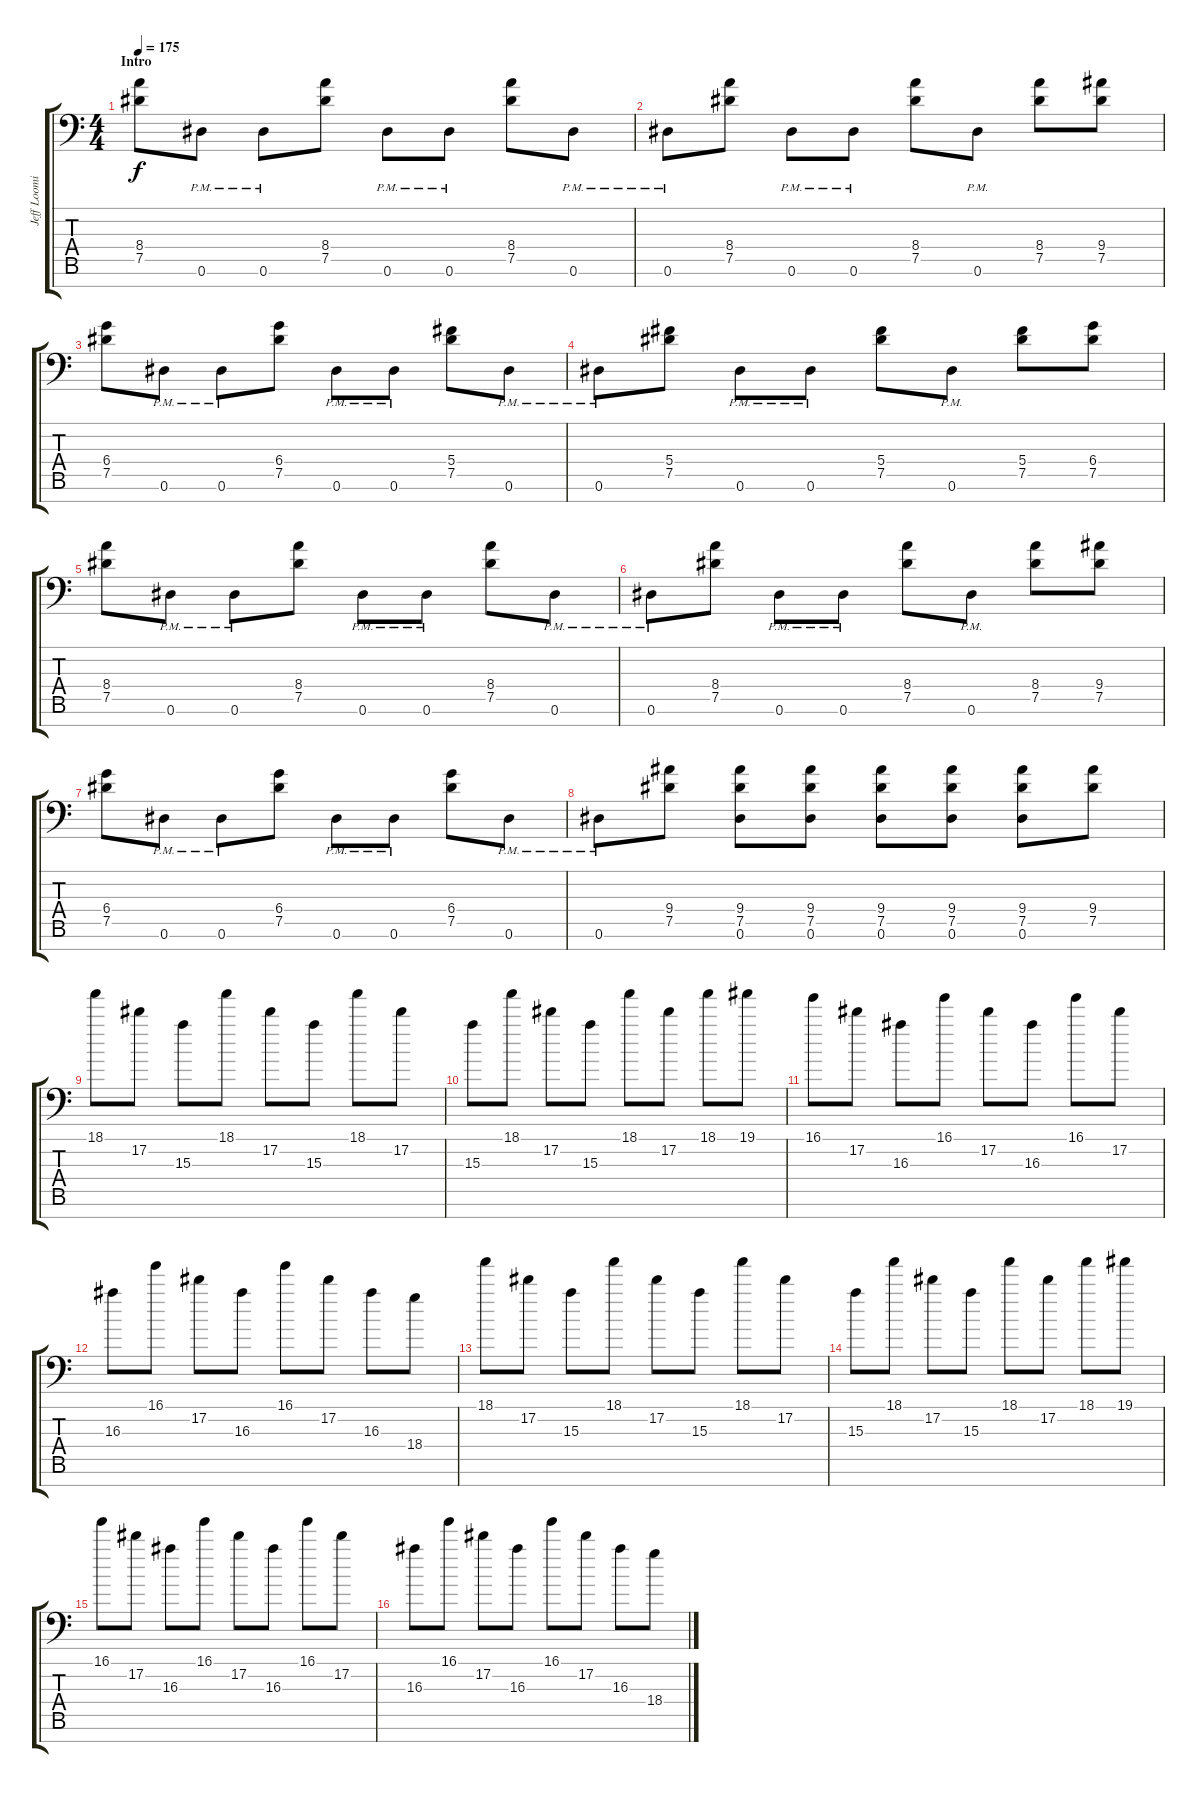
\track ("Jeff Loomis" "Jeff Loomi") {instrument distortionguitar}
\staff {score tabs}
\tuning (Eb4 Bb3 Gb3 Db3 Ab2 Eb2 Bb1) {hide}
\ts (4 4)
\section ("" "Intro ")
\tempo 175
\clef f4
\ks c
(8.4 7.5).8{dy f instrument distortionguitar} 0.6{pm}.8 0.6{pm}.8 (8.4 7.5).8 0.6{pm}.8 0.6{pm}.8 (8.4 7.5).8 0.6{pm}.8 |
0.6{pm}.8 (8.4 7.5).8 0.6{pm}.8 0.6{pm}.8 (8.4 7.5).8 0.6{pm}.8 (8.4 7.5).8 (9.4 7.5).8 |
(6.4 7.5).8 0.6{pm}.8 0.6{pm}.8 (6.4 7.5).8 0.6{pm}.8 0.6{pm}.8 (5.4 7.5).8 0.6{pm}.8 |
0.6{pm}.8 (5.4 7.5).8 0.6{pm}.8 0.6{pm}.8 (5.4 7.5).8 0.6{pm}.8 (5.4 7.5).8 (6.4 7.5).8 |
(8.4 7.5).8 0.6{pm}.8 0.6{pm}.8 (8.4 7.5).8 0.6{pm}.8 0.6{pm}.8 (8.4 7.5).8 0.6{pm}.8 |
0.6{pm}.8 (8.4 7.5).8 0.6{pm}.8 0.6{pm}.8 (8.4 7.5).8 0.6{pm}.8 (8.4 7.5).8 (9.4 7.5).8 |
(6.4 7.5).8 0.6{pm}.8 0.6{pm}.8 (6.4 7.5).8 0.6{pm}.8 0.6{pm}.8 (6.4 7.5).8 0.6{pm}.8 |
0.6{pm}.8 (9.4 7.5).8 (9.4 7.5 0.6).8 (9.4 7.5 0.6).8 (9.4 7.5 0.6).8 (9.4 7.5 0.6).8 (9.4 7.5 0.6).8 (9.4 7.5).8 |
18.1.8 17.2.8 15.3.8 18.1.8 17.2.8 15.3.8 18.1.8 17.2.8 |
15.3.8 18.1.8 17.2.8 15.3.8 18.1.8 17.2.8 18.1.8 19.1.8 |
16.1.8 17.2.8 16.3.8 16.1.8 17.2.8 16.3.8 16.1.8 17.2.8 |
16.3.8 16.1.8 17.2.8 16.3.8 16.1.8 17.2.8 16.3.8 18.4.8 |
18.1.8 17.2.8 15.3.8 18.1.8 17.2.8 15.3.8 18.1.8 17.2.8 |
15.3.8 18.1.8 17.2.8 15.3.8 18.1.8 17.2.8 18.1.8 19.1.8 |
16.1.8 17.2.8 16.3.8 16.1.8 17.2.8 16.3.8 16.1.8 17.2.8 |
16.3.8 16.1.8 17.2.8 16.3.8 16.1.8 17.2.8 16.3.8 18.4.8
